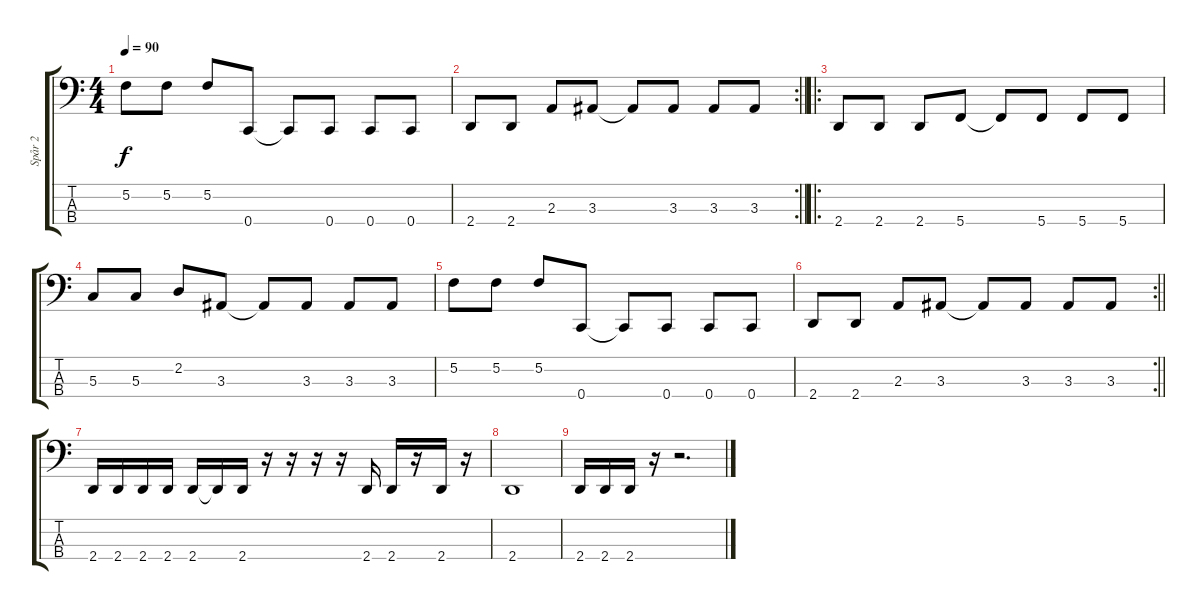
\track ("Spår 2" "Spår 2") {instrument electricbassfinger}
\staff {score tabs}
\tuning (F2 C2 G1 C1) {hide}
\ts (4 4)
\tempo 90
\clef f4
\ks c
5.2.8{dy f} 5.2.8 5.2.8 0.4.8 0.4{t}.8 0.4.8 0.4.8 0.4.8 |
\rc 2
\barLineRight lightlight
2.4.8 2.4.8 2.3.8 3.3.8 3.3{t}.8 3.3.8 3.3.8 3.3.8 |
\ro
2.4.8 2.4.8 2.4.8 5.4.8 5.4{t}.8 5.4.8 5.4.8 5.4.8 |
5.3.8 5.3.8 2.2.8 3.3.8 3.3{t}.8 3.3.8 3.3.8 3.3.8 |
5.2.8 5.2.8 5.2.8 0.4.8 0.4{t}.8 0.4.8 0.4.8 0.4.8 |
\rc 2
\barLineRight lightlight
2.4.8 2.4.8 2.3.8 3.3.8 3.3{t}.8 3.3.8 3.3.8 3.3.8 |
2.4.16 2.4.16 2.4.16 2.4.16 2.4.16 2.4{t}.16 2.4.16 r.16 r.16 r.16 r.16 2.4.16 2.4.16 r.16 2.4.16 r.16 |
2.4.1 |
2.4.16 2.4.16 2.4.16 r.16 r.2{d}
